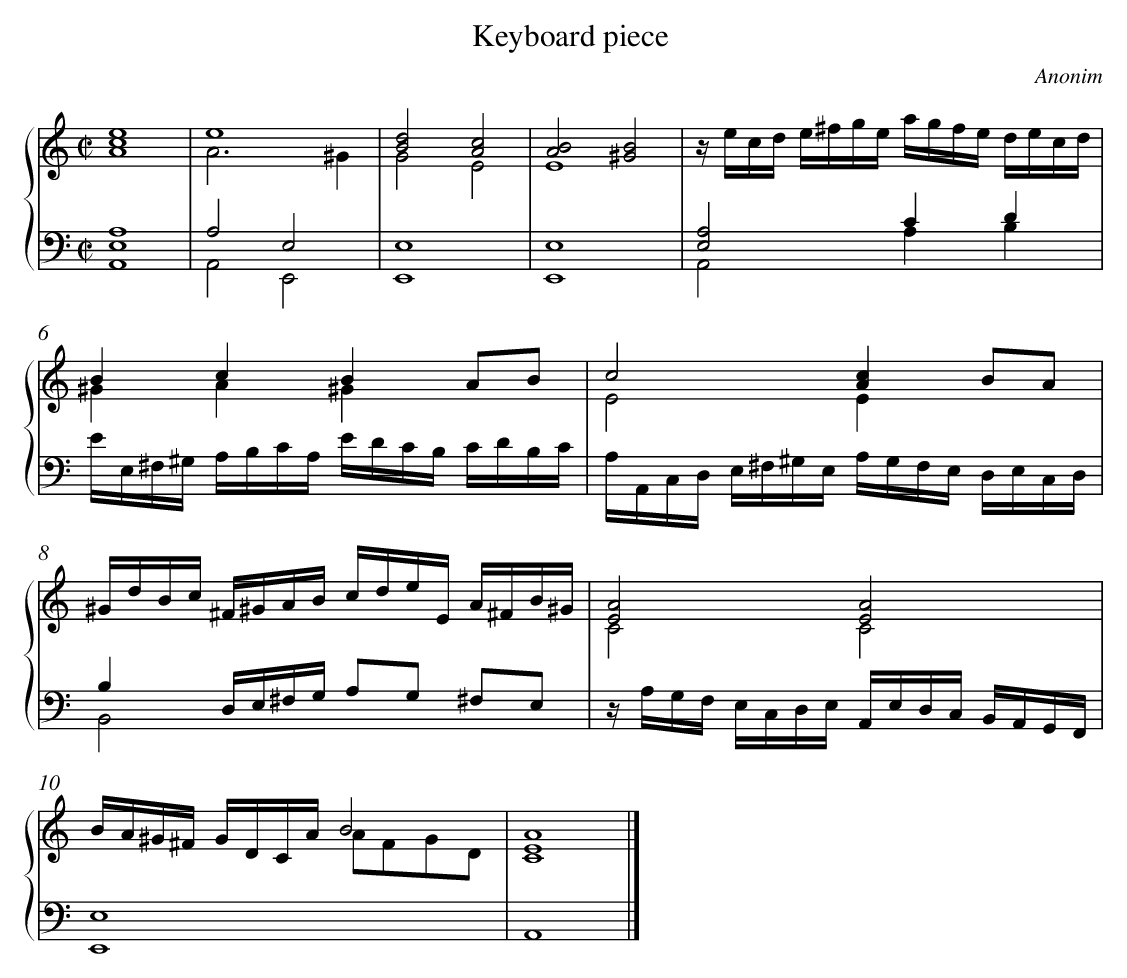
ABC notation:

X:1
T: Keyboard piece
C: Anonim
L: 1/16
M: C|
%%staves {1 2}
V: 1
V: 2 clef=bass
K: C
[V:1] [A16c16e16] |
[V:2] [A,,16E,16A,16] |
[V:1] e16 & A12^G4 |
[V:2] A,8E,8 & A,,8E,,8 |
[V:1] [B8d8][A8c8] & G8E8 |
[V:2] E,16 & E,,16 |
[V:1] [A8B8][^G8B8] & E16 |
[V:2] E,16 & E,,16 |
[V:1] z ecd e^fge agfe decd |
[V:2] [E,8A,8]C4D4 & A,,8A,4B,4 |
[V:1] B4c4B4A2B2 & ^G4A4^G4x4 |
[V:2] EE,^F,^G, A,B,CA, EDCB, CDB,C |
[V:1] c8[A4c4]B2A2 & E8E4x4 |
[V:2] A,A,,C,D, E,^F,^G,E, A,G,F,E, D,E,C,D, |
[V:1] ^GdBc ^F^GAB cdeE A^FB^G |
[V:2] B,4D,E,^F,G, A,2G,2 ^F,2E,2 & B,,8x8 |
[V:1] [E8A8][E8A8] & C8C8 |
[V:2] z A,G,F, E,C,D,E, A,,E,D,C, B,,A,,G,,F,, |
[V:1] BA^G^F GDCAB8 & x8A2F2G2D2 |
[V:2] [E,,16E,16] |
[V:1] [C16E16A16] |]
[V:2] A,,16 |]
